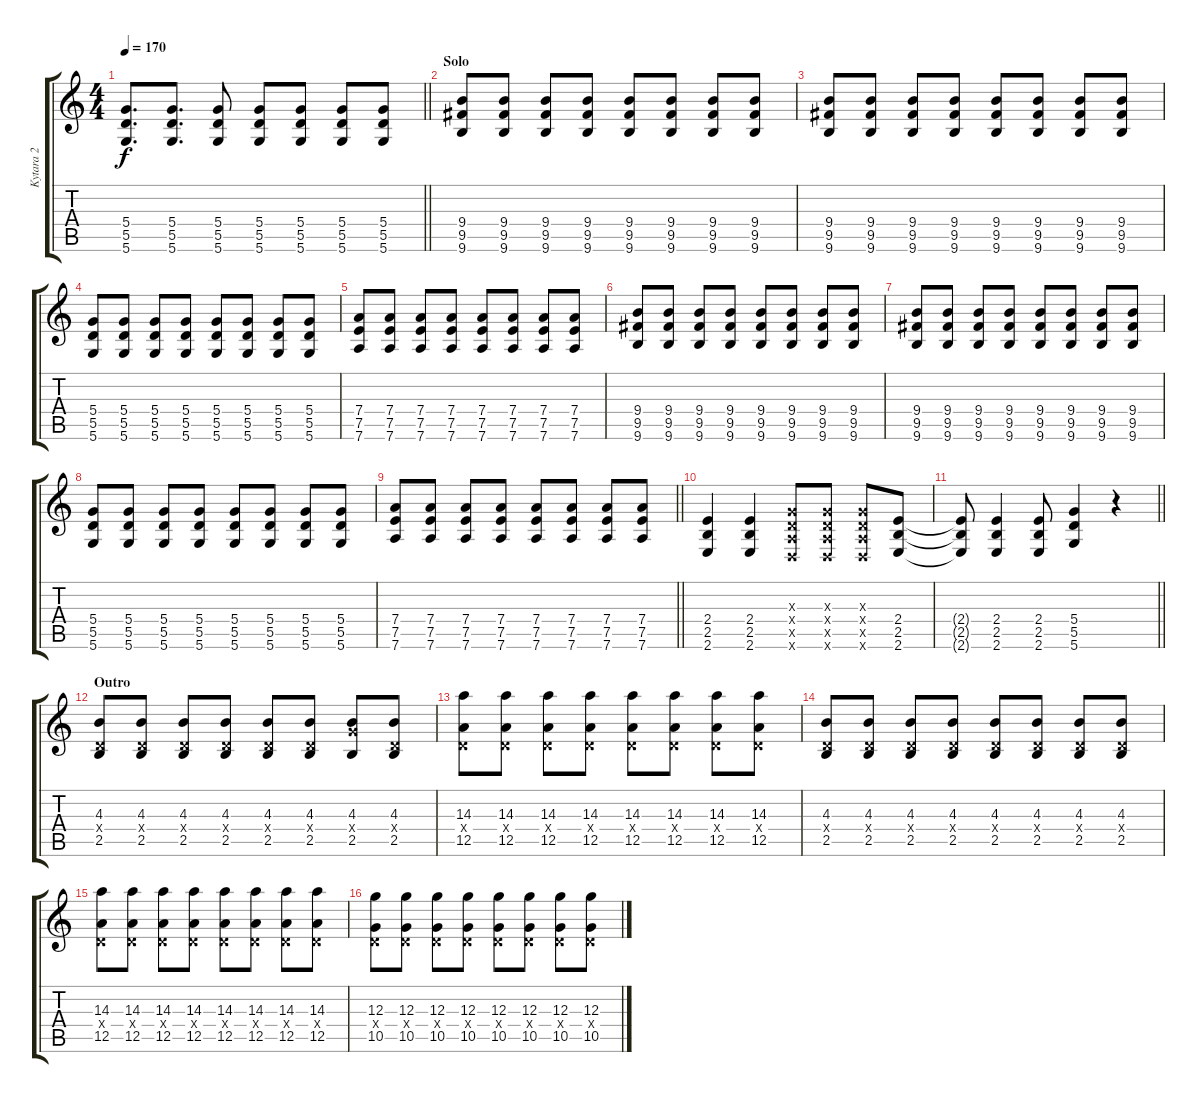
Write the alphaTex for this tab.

\track ("Kytara 2" "Kytara 2") {instrument overdrivenguitar}
\staff {score tabs}
\tuning (E4 B3 G3 D3 A2 D2) {hide}
\ts (4 4)
\tempo 170
\clef g2
\barLineRight lightlight
\ks c
(5.4 5.5 5.6).8{d dy f instrument overdrivenguitar} (5.4 5.5 5.6).8{d} (5.4 5.5 5.6).8 (5.4 5.5 5.6).8 (5.4 5.5 5.6).8 (5.4 5.5 5.6).8 (5.4 5.5 5.6).8 |
\section ("" "Solo")
(9.4 9.5 9.6).8 (9.4 9.5 9.6).8 (9.4 9.5 9.6).8 (9.4 9.5 9.6).8 (9.4 9.5 9.6).8 (9.4 9.5 9.6).8 (9.4 9.5 9.6).8 (9.4 9.5 9.6).8 |
(9.4 9.5 9.6).8 (9.4 9.5 9.6).8 (9.4 9.5 9.6).8 (9.4 9.5 9.6).8 (9.4 9.5 9.6).8 (9.4 9.5 9.6).8 (9.4 9.5 9.6).8 (9.4 9.5 9.6).8 |
(5.4 5.5 5.6).8 (5.4 5.5 5.6).8 (5.4 5.5 5.6).8 (5.4 5.5 5.6).8 (5.4 5.5 5.6).8 (5.4 5.5 5.6).8 (5.4 5.5 5.6).8 (5.4 5.5 5.6).8 |
(7.4 7.5 7.6).8 (7.4 7.5 7.6).8 (7.4 7.5 7.6).8 (7.4 7.5 7.6).8 (7.4 7.5 7.6).8 (7.4 7.5 7.6).8 (7.4 7.5 7.6).8 (7.4 7.5 7.6).8 |
(9.4 9.5 9.6).8 (9.4 9.5 9.6).8 (9.4 9.5 9.6).8 (9.4 9.5 9.6).8 (9.4 9.5 9.6).8 (9.4 9.5 9.6).8 (9.4 9.5 9.6).8 (9.4 9.5 9.6).8 |
(9.4 9.5 9.6).8 (9.4 9.5 9.6).8 (9.4 9.5 9.6).8 (9.4 9.5 9.6).8 (9.4 9.5 9.6).8 (9.4 9.5 9.6).8 (9.4 9.5 9.6).8 (9.4 9.5 9.6).8 |
(5.4 5.5 5.6).8 (5.4 5.5 5.6).8 (5.4 5.5 5.6).8 (5.4 5.5 5.6).8 (5.4 5.5 5.6).8 (5.4 5.5 5.6).8 (5.4 5.5 5.6).8 (5.4 5.5 5.6).8 |
\barLineRight lightlight
(7.4 7.5 7.6).8 (7.4 7.5 7.6).8 (7.4 7.5 7.6).8 (7.4 7.5 7.6).8 (7.4 7.5 7.6).8 (7.4 7.5 7.6).8 (7.4 7.5 7.6).8 (7.4 7.5 7.6).8 |
\section ("" "")
(2.4 2.5 2.6).4 (2.4 2.5 2.6).4 (0.3{x} 0.4{x} 0.5{x} 0.6{x}).8 (0.3{x} 0.4{x} 0.5{x} 0.6{x}).8 (0.3{x} 0.4{x} 0.5{x} 0.6{x}).8 (2.4 2.5 2.6).8 |
\barLineRight lightlight
(2.4{t} 2.5{t} 2.6{t}).8 (2.4 2.5 2.6).4 (2.4 2.5 2.6).8 (5.4 5.5 5.6).4 r.4 |
\section ("" "Outro")
(4.3 0.4{x} 2.5).8 (4.3 0.4{x} 2.5).8 (4.3 0.4{x} 2.5).8 (4.3 0.4{x} 2.5).8 (4.3 0.4{x} 2.5).8 (4.3 0.4{x} 2.5).8 (4.3 5.4{x} 2.5).8 (4.3 0.4{x} 2.5).8 |
(14.3 0.4{x} 12.5).8 (14.3 0.4{x} 12.5).8 (14.3 0.4{x} 12.5).8 (14.3 0.4{x} 12.5).8 (14.3 0.4{x} 12.5).8 (14.3 0.4{x} 12.5).8 (14.3 0.4{x} 12.5).8 (14.3 0.4{x} 12.5).8 |
(4.3 0.4{x} 2.5).8 (4.3 0.4{x} 2.5).8 (4.3 0.4{x} 2.5).8 (4.3 0.4{x} 2.5).8 (4.3 0.4{x} 2.5).8 (4.3 0.4{x} 2.5).8 (4.3 0.4{x} 2.5).8 (4.3 0.4{x} 2.5).8 |
(14.3 0.4{x} 12.5).8 (14.3 0.4{x} 12.5).8 (14.3 0.4{x} 12.5).8 (14.3 0.4{x} 12.5).8 (14.3 0.4{x} 12.5).8 (14.3 0.4{x} 12.5).8 (14.3 0.4{x} 12.5).8 (14.3 0.4{x} 12.5).8 |
(12.3 0.4{x} 10.5).8 (12.3 0.4{x} 10.5).8 (12.3 0.4{x} 10.5).8 (12.3 0.4{x} 10.5).8 (12.3 0.4{x} 10.5).8 (12.3 0.4{x} 10.5).8 (12.3 0.4{x} 10.5).8 (12.3 0.4{x} 10.5).8
